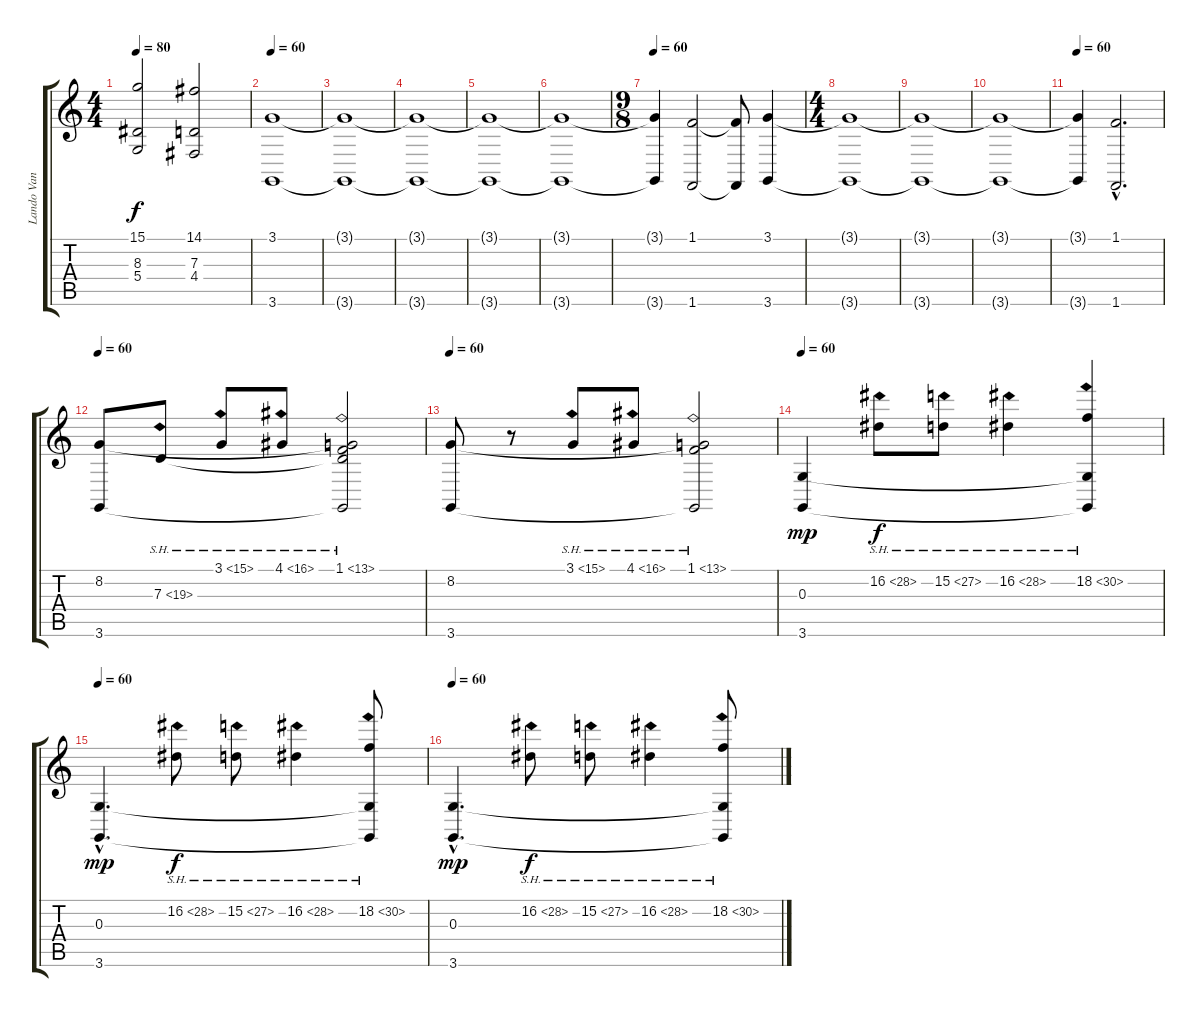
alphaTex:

\track ("Lando Van Gils" "Lando Van ") {instrument stringensemble1}
\staff {score tabs}
\tuning (E4 B3 G3 D3 A2 E2) {hide}
\ts (4 4)
\tempo 80
\clef g2
\ks c
(15.1 8.3 5.4).2{dy f} (14.1 7.3 4.4).2 |
\tempo 60
(3.1 3.6).1{volume 12} |
(3.1{t} 3.6{t}).1 |
(3.1{t} 3.6{t}).1 |
(3.1{t} 3.6{t}).1 |
(3.1{t} 3.6{t}).1 |
\ts (9 8)
\tempo 60
(3.1{t} 3.6{t}).4 (1.1 1.6).2 (1.1{t} 1.6{t}).8 (3.1 3.6).4 |
\ts (4 4)
(3.1{t} 3.6{t}).1 |
(3.1{t} 3.6{t}).1 |
(3.1{t} 3.6{t}).1 |
\tempo 60
(3.1{t} 3.6{t}).4 (1.1{hac} 1.6{hac}).2{d} |
\tempo 60
(8.2 3.6).8 7.3{sh 12}.8 3.1{sh 12}.8 4.1{sh 12}.8 (1.1{sh 12} 8.2{t} 7.3{t} 3.6{t}).2 |
\tempo 60
(8.2 3.6).8 r.8 3.1{sh 12}.8 4.1{sh 12}.8 (1.1{sh 12} 8.2{t} 3.6{t}).2 |
\tempo 60
(0.3 3.6).4{dy mp} 16.2{sh 12}.8{dy f} 15.2{sh 12}.8 16.2{sh 12}.4 (18.2{sh 12} 0.3{t} 3.6{t}).4 |
\tempo 60
(0.3{hac} 3.6{hac}).4{d dy mp} 16.2{sh 12}.8{dy f} 15.2{sh 12}.8 16.2{sh 12}.4 (18.2{sh 12} 0.3{t} 3.6{t}).8 |
\tempo 60
(0.3{hac} 3.6{hac}).4{d dy mp} 16.2{sh 12}.8{dy f} 15.2{sh 12}.8 16.2{sh 12}.4 (18.2{sh 12} 0.3{t} 3.6{t}).8
